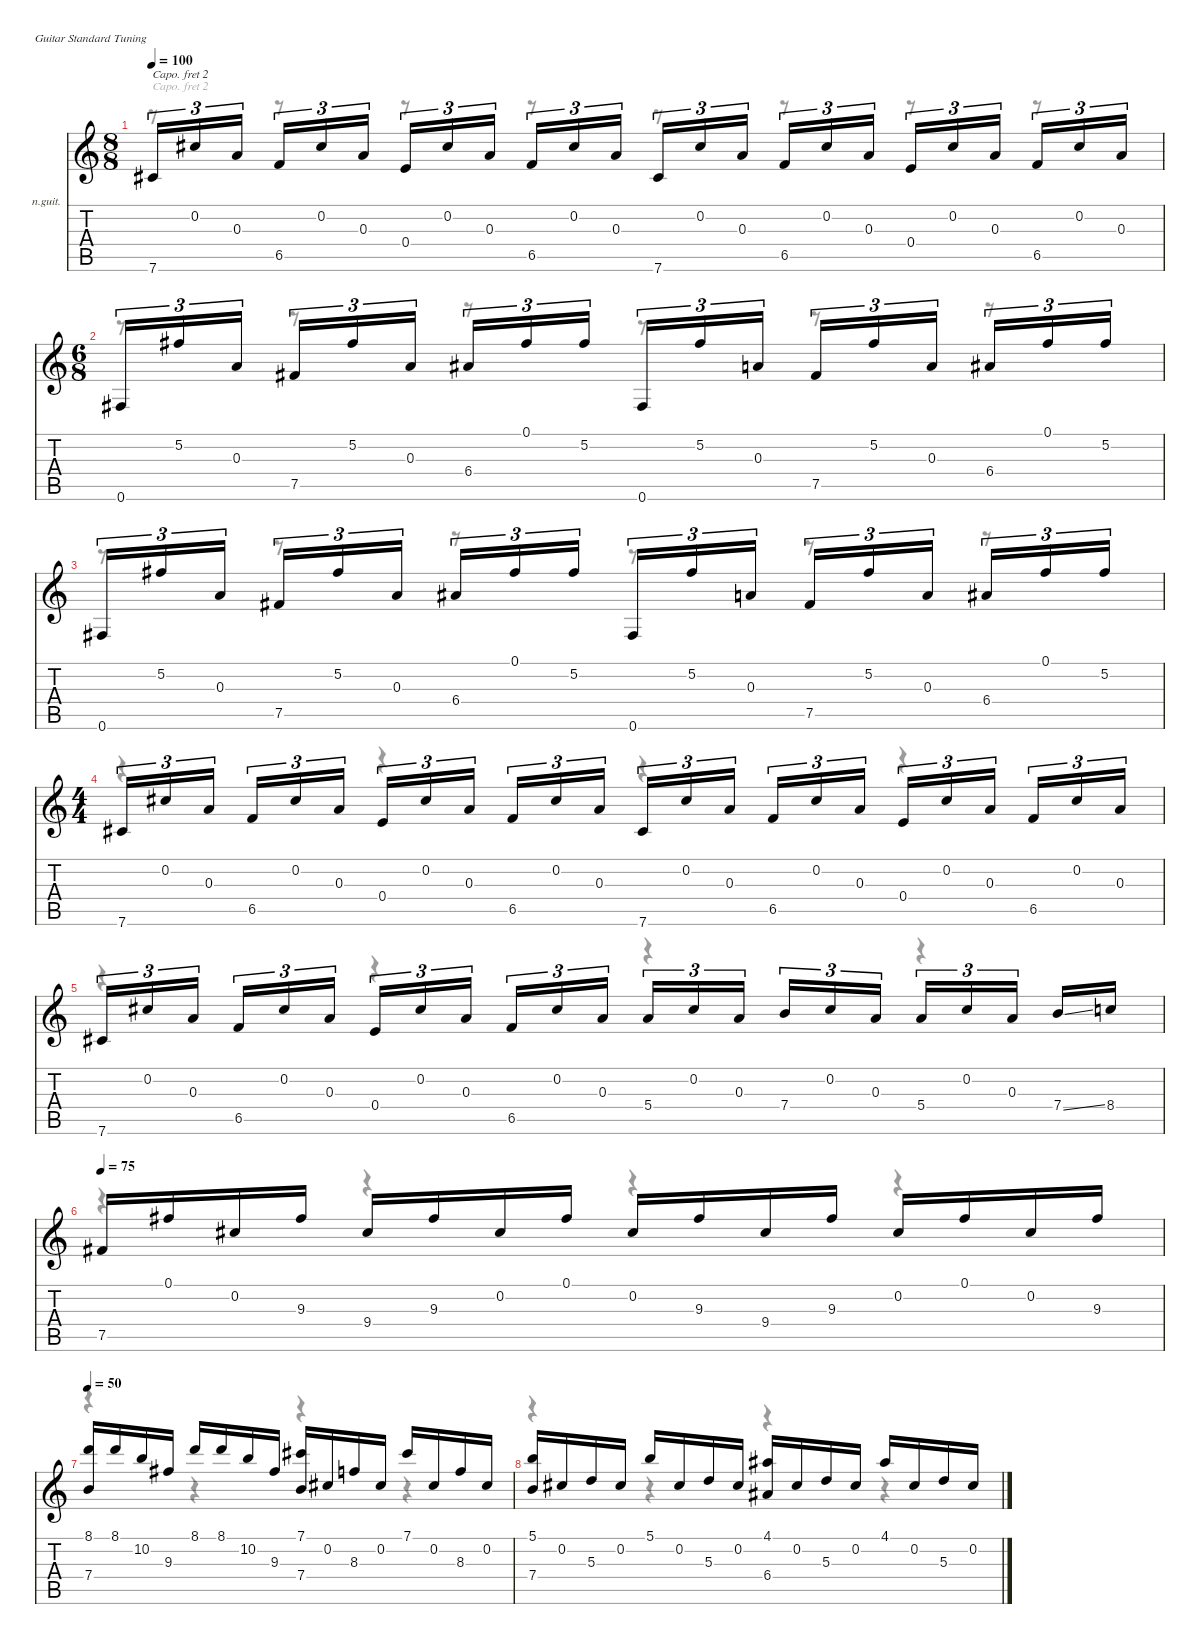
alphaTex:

\defaultSystemsLayout 4
\hideDynamics
\bracketExtendMode nobrackets
\firstSystemTrackNameOrientation horizontal
\otherSystemsTrackNameOrientation horizontal
\track ("Track 1" "n.guit.") {instrument acousticguitarnylon}
\staff {score tabs}
\capo 2
\tuning (E4 B3 G3 D3 A2 E2)
\voice
\ts (8 8)
\tempo 100
\clef g2
\ks c
7.6{acc #}.16{tu (3 2) dy f beam Up} 0.2{acc #}.16{tu (3 2) beam Up} 0.3.16{tu (3 2) beam Up} 6.5.16{tu (3 2) beam Up} 0.2{acc #}.16{tu (3 2) beam Up} 0.3.16{tu (3 2) beam Up} 0.4.16{tu (3 2) beam Up} 0.2{acc #}.16{tu (3 2) beam Up} 0.3.16{tu (3 2) beam Up} 6.5.16{tu (3 2) beam Up} 0.2{acc #}.16{tu (3 2) beam Up} 0.3.16{tu (3 2) beam Up} 7.6{acc #}.16{tu (3 2) beam Up} 0.2{acc #}.16{tu (3 2) beam Up} 0.3.16{tu (3 2) beam Up} 6.5.16{tu (3 2) beam Up} 0.2{acc #}.16{tu (3 2) beam Up} 0.3.16{tu (3 2) beam Up} 0.4.16{tu (3 2) beam Up} 0.2{acc #}.16{tu (3 2) beam Up} 0.3.16{tu (3 2) beam Up} 6.5.16{tu (3 2) beam Up} 0.2{acc #}.16{tu (3 2) beam Up} 0.3.16{tu (3 2) beam Up} |
\ts (6 8)
\beaming (8 3 1 1 1)
0.6{acc #}.16{tu (3 2) beam Up} 5.2{acc #}.16{tu (3 2) beam Up} 0.3.16{tu (3 2) beam Up} 7.5{acc #}.16{tu (3 2) beam Up} 5.2{acc #}.16{tu (3 2) beam Up} 0.3.16{tu (3 2) beam Up} 6.4{acc #}.16{tu (3 2) beam Up} 0.1{acc #}.16{tu (3 2) beam Up} 5.2{acc #}.16{tu (3 2) beam Up} 0.6{acc #}.16{tu (3 2) beam Up} 5.2{acc #}.16{tu (3 2) beam Up} 0.3.16{tu (3 2) beam Up} 7.5{acc #}.16{tu (3 2) beam Up} 5.2{acc #}.16{tu (3 2) beam Up} 0.3.16{tu (3 2) beam Up} 6.4{acc #}.16{tu (3 2) beam Up} 0.1{acc #}.16{tu (3 2) beam Up} 5.2{acc #}.16{tu (3 2) beam Up} |
0.6{acc #}.16{tu (3 2) beam Up} 5.2{acc #}.16{tu (3 2) beam Up} 0.3.16{tu (3 2) beam Up} 7.5{acc #}.16{tu (3 2) beam Up} 5.2{acc #}.16{tu (3 2) beam Up} 0.3.16{tu (3 2) beam Up} 6.4{acc #}.16{tu (3 2) beam Up} 0.1{acc #}.16{tu (3 2) beam Up} 5.2{acc #}.16{tu (3 2) beam Up} 0.6{acc #}.16{tu (3 2) beam Up} 5.2{acc #}.16{tu (3 2) beam Up} 0.3.16{tu (3 2) beam Up} 7.5{acc #}.16{tu (3 2) beam Up} 5.2{acc #}.16{tu (3 2) beam Up} 0.3.16{tu (3 2) beam Up} 6.4{acc #}.16{tu (3 2) beam Up} 0.1{acc #}.16{tu (3 2) beam Up} 5.2{acc #}.16{tu (3 2) beam Up} |
\ts (4 4)
\beaming (8 2 2 2 2)
7.6{acc #}.16{tu (3 2) beam Up} 0.2{acc #}.16{tu (3 2) beam Up} 0.3.16{tu (3 2) beam Up} 6.5.16{tu (3 2) beam Up} 0.2{acc #}.16{tu (3 2) beam Up} 0.3.16{tu (3 2) beam Up} 0.4.16{tu (3 2) beam Up} 0.2{acc #}.16{tu (3 2) beam Up} 0.3.16{tu (3 2) beam Up} 6.5.16{tu (3 2) beam Up} 0.2{acc #}.16{tu (3 2) beam Up} 0.3.16{tu (3 2) beam Up} 7.6{acc #}.16{tu (3 2) beam Up} 0.2{acc #}.16{tu (3 2) beam Up} 0.3.16{tu (3 2) beam Up} 6.5.16{tu (3 2) beam Up} 0.2{acc #}.16{tu (3 2) beam Up} 0.3.16{tu (3 2) beam Up} 0.4.16{tu (3 2) beam Up} 0.2{acc #}.16{tu (3 2) beam Up} 0.3.16{tu (3 2) beam Up} 6.5.16{tu (3 2) beam Up} 0.2{acc #}.16{tu (3 2) beam Up} 0.3.16{tu (3 2) beam Up} |
7.6{acc #}.16{tu (3 2) beam Up} 0.2{acc #}.16{tu (3 2) beam Up} 0.3.16{tu (3 2) beam Up} 6.5.16{tu (3 2) beam Up} 0.2{acc #}.16{tu (3 2) beam Up} 0.3.16{tu (3 2) beam Up} 0.4.16{tu (3 2) beam Up} 0.2{acc #}.16{tu (3 2) beam Up} 0.3.16{tu (3 2) beam Up} 6.5.16{tu (3 2) beam Up} 0.2{acc #}.16{tu (3 2) beam Up} 0.3.16{tu (3 2) beam Up} 5.4.16{tu (3 2) beam Up} 0.2{acc #}.16{tu (3 2) beam Up} 0.3.16{tu (3 2) beam Up} 7.4.16{tu (3 2) beam Up} 0.2{acc #}.16{tu (3 2) beam Up} 0.3.16{tu (3 2) beam Up} 5.4.16{tu (3 2) beam Up} 0.2{acc #}.16{tu (3 2) beam Up} 0.3.16{tu (3 2) beam Up} 7.4{ss}.16{beam Up} 8.4.16{beam Up} |
\tempo 75
7.5{acc #}.16{dy mf beam Up} 0.1{acc #}.16{beam Up} 0.2{acc #}.16{beam Up} 9.3{acc #}.16{beam Up} 9.4{acc #}.16{beam Up} 9.3{acc #}.16{dy mp beam Up} 0.2{acc #}.16{beam Up} 0.1{acc #}.16{beam Up} 0.2{acc #}.16{beam Up} 9.3{acc #}.16{beam Up} 9.4{acc #}.16{dy p beam Up} 9.3{acc #}.16{beam Up} 0.2{acc #}.16{beam Up} 0.1{acc #}.16{beam Up} 0.2{acc #}.16{beam Up} 9.3{acc #}.16{beam Up} |
\tempo 50
(8.1 7.4).16{dy f beam Up} 8.1.16{beam Up} 10.2.16{beam Up} 9.3{acc #}.16{beam Up} 8.1.16{beam Up} 8.1.16{beam Up} 10.2.16{beam Up} 9.3{acc #}.16{beam Up} (7.1{acc #} 7.4).16{beam Up} 0.2{acc #}.16{beam Up} 8.3.16{beam Up} 0.2{acc #}.16{beam Up} 7.1{acc #}.16{beam Up} 0.2{acc #}.16{beam Up} 8.3.16{beam Up} 0.2{acc #}.16{beam Up} |
(5.1 7.4).16{beam Up} 0.2{acc #}.16{beam Up} 5.3.16{beam Up} 0.2{acc #}.16{beam Up} 5.1.16{beam Up} 0.2{acc #}.16{beam Up} 5.3.16{beam Up} 0.2{acc #}.16{beam Up} (4.1{acc #} 6.4{acc #}).16{beam Up} 0.2{acc #}.16{beam Up} 5.3.16{beam Up} 0.2{acc #}.16{beam Up} 4.1{acc #}.16{beam Up} 0.2{acc #}.16{beam Up} 5.3.16{beam Up} 0.2{acc #}.16{beam Up}
\voice
\clef g2
\ottava regular
\simile none
\ks c
r.8{dy mf beam Down} r.8{beam Down} r.8{beam Down} r.8{beam Down} r.8{beam Down} r.8{beam Down} r.8{beam Down} r.8{beam Down} |
r.8{beam Down} r.8{beam Down} r.8{beam Down} r.8{beam Down} r.8{beam Down} r.8{beam Down} |
r.8{beam Down} r.8{beam Down} r.8{beam Down} r.8{beam Down} r.8{beam Down} r.8{beam Down} |
r.4{beam Down} r.4{beam Down} r.4{beam Down} r.4{beam Down} |
r.4{beam Down} r.4{beam Down} r.4{beam Down} r.4{beam Down} |
r.4{beam Down} r.4{beam Down} r.4{beam Down} r.4{beam Down} |
r.4{beam Down} r.4{beam Down} r.4{beam Down} r.4{beam Down} |
r.4{beam Down} r.4{beam Down} r.4{beam Down} r.4{beam Down}
